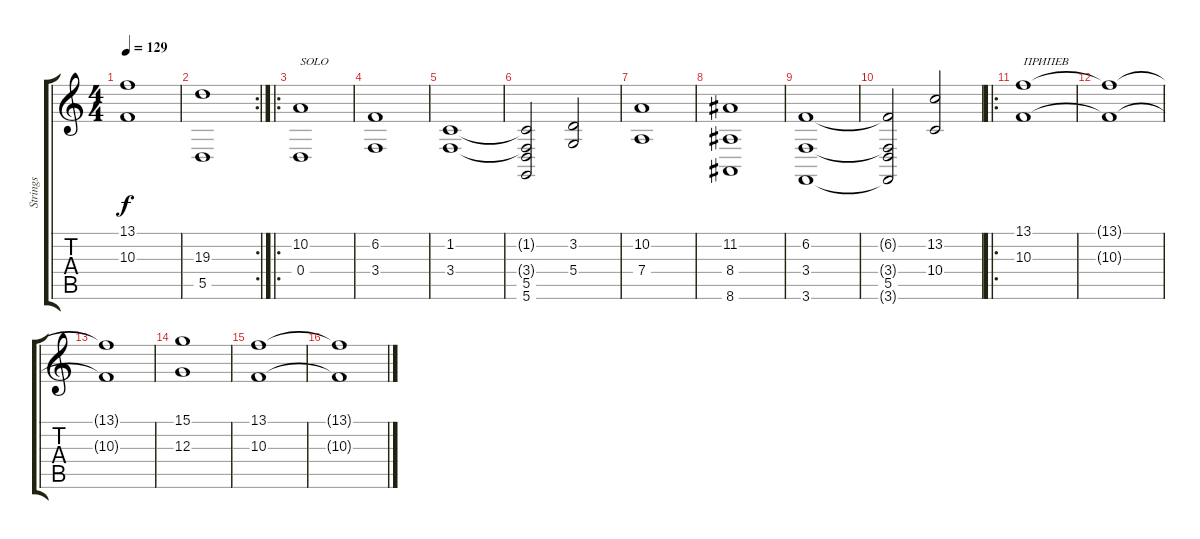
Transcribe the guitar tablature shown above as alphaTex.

\track ("Strings" "Strings") {instrument stringensemble1}
\staff {score tabs}
\tuning (E4 B3 G3 D3 A2 D2) {hide}
\ts (4 4)
\tempo 129
\clef g2
\ks c
(13.1{t} 10.3{t}).1{dy f} |
\rc 2
(19.3 5.5).1 |
\ro
(10.2 0.4).1{txt "SOLO"} |
(6.2 3.4).1 |
(1.2 3.4).1 |
(1.2{t} 3.4{t} 5.5 5.6).2 (3.2 5.4).2 |
(10.2 7.4).1 |
(11.2 8.4 8.6).1 |
(6.2 3.4 3.6).1 |
(6.2{t} 3.4{t} 5.5 3.6{t}).2 (13.2 10.4).2 |
\ro
(13.1 10.3).1{txt "ПРИПЕВ"} |
(13.1{t} 10.3{t}).1 |
(13.1{t} 10.3{t}).1 |
(15.1 12.3).1 |
(13.1 10.3).1 |
(13.1{t} 10.3{t}).1
